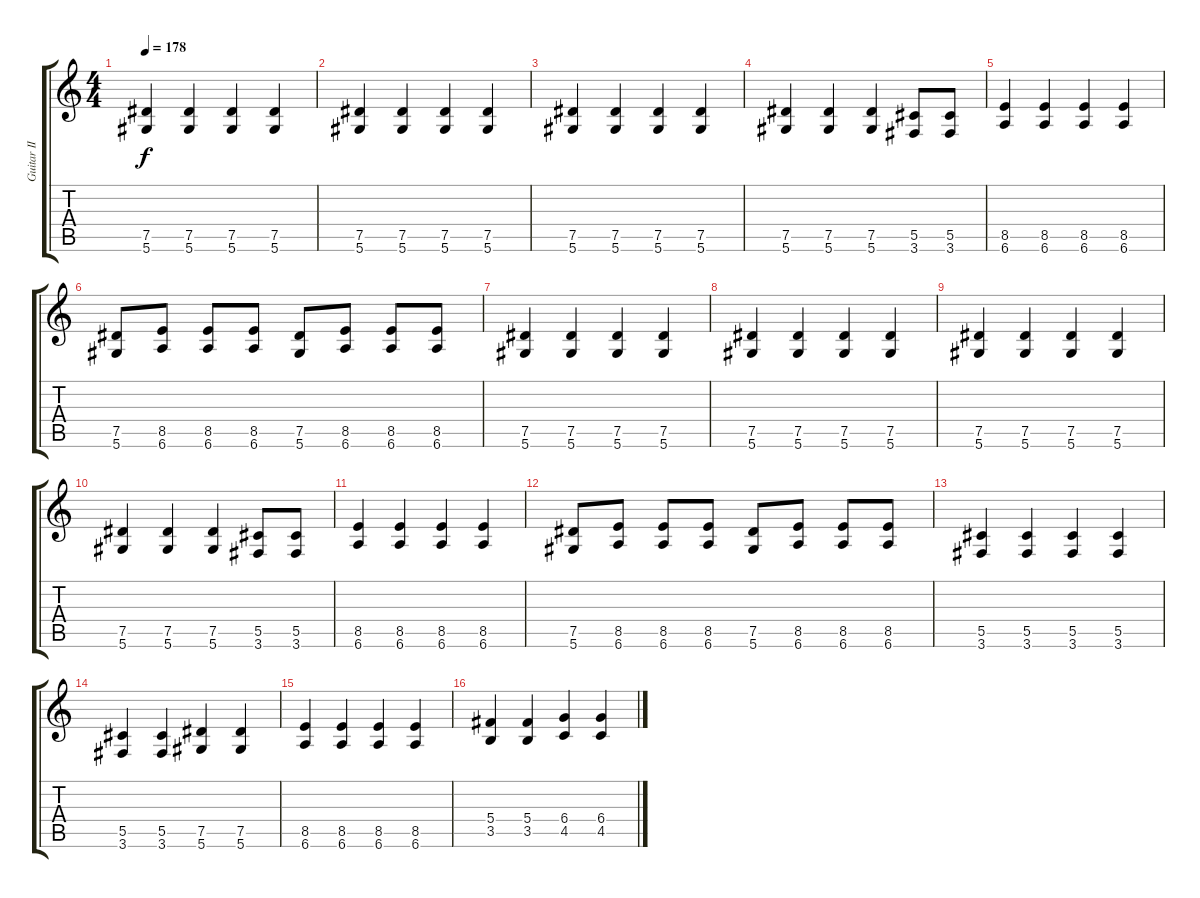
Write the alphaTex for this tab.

\track ("Guitar II" "Guitar II") {instrument distortionguitar}
\staff {score tabs}
\tuning (Eb4 Bb3 Gb3 Db3 Ab2 Eb2) {hide}
\ts (4 4)
\tempo 178
\clef g2
\ks c
(7.5 5.6).4{dy f} (7.5 5.6).4 (7.5 5.6).4 (7.5 5.6).4 |
(7.5 5.6).4 (7.5 5.6).4 (7.5 5.6).4 (7.5 5.6).4 |
(7.5 5.6).4 (7.5 5.6).4 (7.5 5.6).4 (7.5 5.6).4 |
(7.5 5.6).4 (7.5 5.6).4 (7.5 5.6).4 (5.5 3.6).8 (5.5 3.6).8 |
(8.5 6.6).4 (8.5 6.6).4 (8.5 6.6).4 (8.5 6.6).4 |
(7.5 5.6).8 (8.5 6.6).8 (8.5 6.6).8 (8.5 6.6).8 (7.5 5.6).8 (8.5 6.6).8 (8.5 6.6).8 (8.5 6.6).8 |
(7.5 5.6).4 (7.5 5.6).4 (7.5 5.6).4 (7.5 5.6).4 |
(7.5 5.6).4 (7.5 5.6).4 (7.5 5.6).4 (7.5 5.6).4 |
(7.5 5.6).4 (7.5 5.6).4 (7.5 5.6).4 (7.5 5.6).4 |
(7.5 5.6).4 (7.5 5.6).4 (7.5 5.6).4 (5.5 3.6).8 (5.5 3.6).8 |
(8.5 6.6).4 (8.5 6.6).4 (8.5 6.6).4 (8.5 6.6).4 |
(7.5 5.6).8 (8.5 6.6).8 (8.5 6.6).8 (8.5 6.6).8 (7.5 5.6).8 (8.5 6.6).8 (8.5 6.6).8 (8.5 6.6).8 |
(5.5 3.6).4 (5.5 3.6).4 (5.5 3.6).4 (5.5 3.6).4 |
(5.5 3.6).4 (5.5 3.6).4 (7.5 5.6).4 (7.5 5.6).4 |
(8.5 6.6).4 (8.5 6.6).4 (8.5 6.6).4 (8.5 6.6).4 |
(5.4 3.5).4 (5.4 3.5).4 (6.4 4.5).4 (6.4 4.5).4
